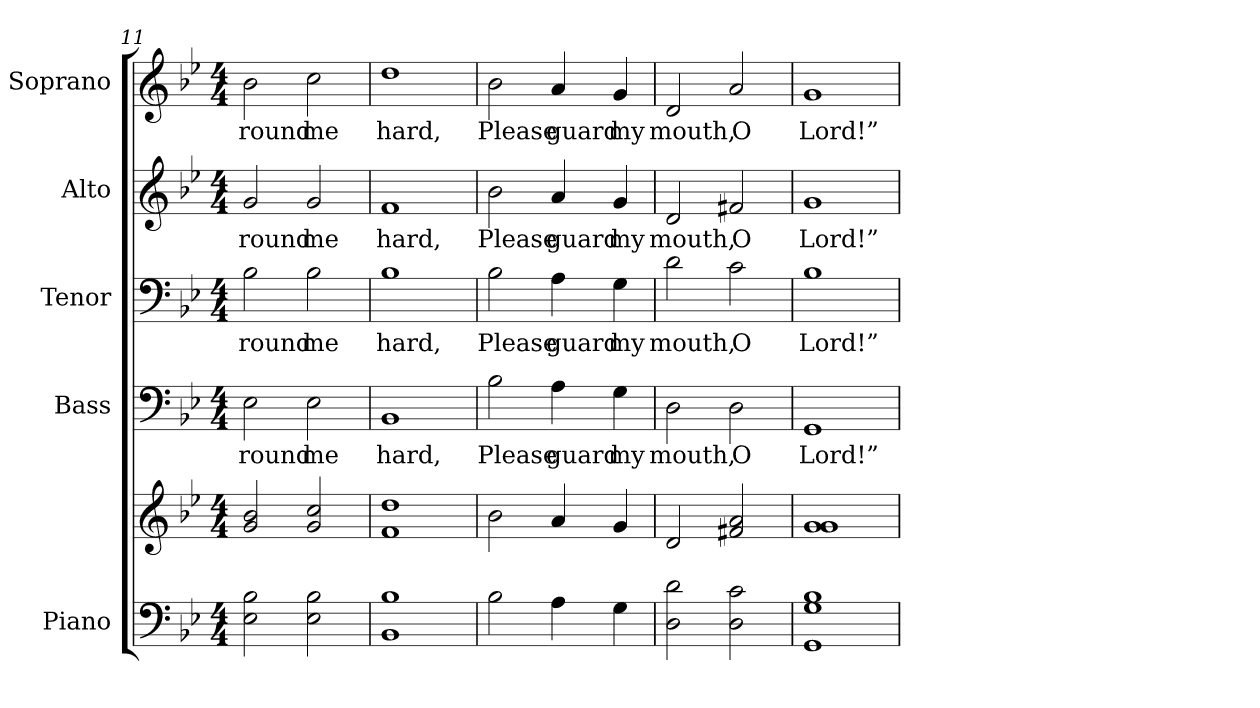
**kern	**kern	**kern	**text	**kern	**text	**kern	**text	**kern	**text
*part5	*part5	*part4	*part4	*part3	*part3	*part2	*part2	*part1	*part1
*staff6	*staff5	*staff4	*staff4	*staff3	*staff3	*staff2	*staff2	*staff1	*staff1
*I"Piano	*	*I"Bass	*	*I"Tenor	*	*I"Alto	*	*I"Soprano	*
*I'Pno.	*	*I'B.	*	*I'T.	*	*I'A.	*	*I'S.	*
!!LO:PB:g=z
*clefF4	*clefG2	*clefF4	*	*clefF4	*	*clefG2	*	*clefG2	*
*k[b-e-]	*k[b-e-]	*k[b-e-]	*	*k[b-e-]	*	*k[b-e-]	*	*k[b-e-]	*
*B-:	*B-:	*B-:	*	*B-:	*	*B-:	*	*B-:	*
*M4/4	*M4/4	*M4/4	*	*M4/4	*	*M4/4	*	*M4/4	*
=11	=11	=11	=11	=11	=11	=11	=11	=11	=11
!	!	!	!LO:LY:b:color=#000000	!	!	!	!	!	!
!	!	!	!	!	!LO:LY:b:color=#000000	!	!	!	!
!	!	!	!	!	!	!	!LO:LY:b:color=#000000	!	!
!	!	!	!	!	!	!	!	!	!LO:LY:b:color=#000000
2E-i\ 2B-i	2gi/ 2b-i	2E-i\	-round	2B-i\	-round	2gi/	-round	2b-i\	-round
!	!	!	!LO:LY:b:color=#000000	!	!	!	!	!	!
!	!	!	!	!	!LO:LY:b:color=#000000	!	!	!	!
!	!	!	!	!	!	!	!LO:LY:b:color=#000000	!	!
!	!	!	!	!	!	!	!	!	!LO:LY:b:color=#000000
2E-i\ 2B-i	2gi/ 2cci	2E-i\	me	2B-i\	me	2gi/	me	2cci\	me
=12	=12	=12	=12	=12	=12	=12	=12	=12	=12
!	!	!	!LO:LY:b:color=#000000	!	!	!	!	!	!
!	!	!	!	!	!LO:LY:b:color=#000000	!	!	!	!
!	!	!	!	!	!	!	!LO:LY:b:color=#000000	!	!
!	!	!	!	!	!	!	!	!	!LO:LY:b:color=#000000
1BB-i 1B-i	1fi 1ddi	1BB-i	hard,	1B-i	hard,	1fi	hard,	1ddi	hard,
=13	=13	=13	=13	=13	=13	=13	=13	=13	=13
!	!	!	!LO:LY:b:color=#000000	!	!	!	!	!	!
!	!	!	!	!	!LO:LY:b:color=#000000	!	!	!	!
!	!	!	!	!	!	!	!LO:LY:b:color=#000000	!	!
!	!	!	!	!	!	!	!	!	!LO:LY:b:color=#000000
2B-i\	2b-i\	2B-i\	Please	2B-i\	Please	2b-i\	Please	2b-i\	Please
!	!	!	!LO:LY:b:color=#000000	!	!	!	!	!	!
!	!	!	!	!	!LO:LY:b:color=#000000	!	!	!	!
!	!	!	!	!	!	!	!LO:LY:b:color=#000000	!	!
!	!	!	!	!	!	!	!	!	!LO:LY:b:color=#000000
4Ai\	4ai/	4Ai\	guard	4Ai\	guard	4ai/	guard	4ai/	guard
!	!	!	!LO:LY:b:color=#000000	!	!	!	!	!	!
!	!	!	!	!	!LO:LY:b:color=#000000	!	!	!	!
!	!	!	!	!	!	!	!LO:LY:b:color=#000000	!	!
!	!	!	!	!	!	!	!	!	!LO:LY:b:color=#000000
4Gi\	4gi/	4Gi\	my	4Gi\	my	4gi/	my	4gi/	my
=14	=14	=14	=14	=14	=14	=14	=14	=14	=14
!	!	!	!LO:LY:b:color=#000000	!	!	!	!	!	!
!	!	!	!	!	!LO:LY:b:color=#000000	!	!	!	!
!	!	!	!	!	!	!	!LO:LY:b:color=#000000	!	!
!	!	!	!	!	!	!	!	!	!LO:LY:b:color=#000000
2Di\ 2di	2di/	2Di\	mouth,	2di\	mouth,	2di/	mouth,	2di/	mouth,
!	!	!	!LO:LY:b:color=#000000	!	!	!	!	!	!
!	!	!	!	!	!LO:LY:b:color=#000000	!	!	!	!
!	!	!	!	!	!	!	!LO:LY:b:color=#000000	!	!
!	!	!	!	!	!	!	!	!	!LO:LY:b:color=#000000
2Di\ 2ci	2f#Xi/ 2ai	2Di\	O	2ci\	O	2f#Xi/	O	2ai/	O
=15	=15	=15	=15	=15	=15	=15	=15	=15	=15
!	!	!	!LO:LY:b:color=#000000	!	!	!	!	!	!
!	!	!	!	!	!LO:LY:b:color=#000000	!	!	!	!
!	!	!	!	!	!	!	!LO:LY:b:color=#000000	!	!
!	!	!	!	!	!	!	!	!	!LO:LY:b:color=#000000
1GGi 1Gi 1B-i	1gi 1gi	1GGi	Lord!”	1B-i	Lord!”	1gi	Lord!”	1gi	Lord!”
=	=	=	=	=	=	=	=	=	=
*-	*-	*-	*-	*-	*-	*-	*-	*-	*-
